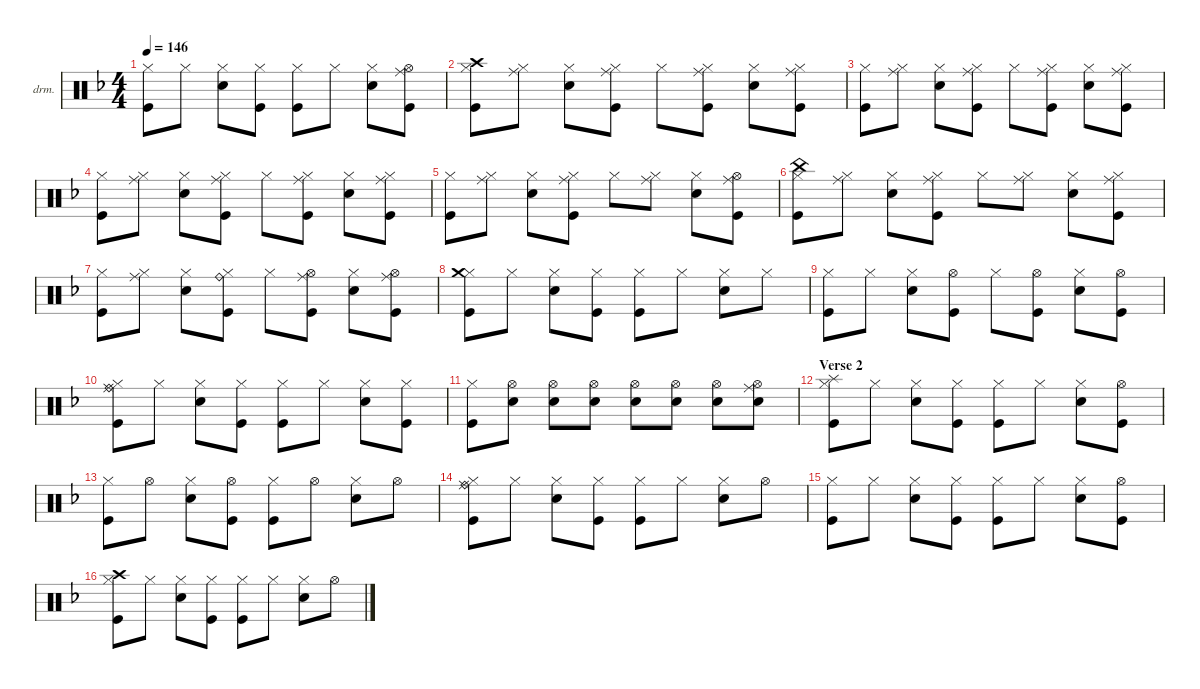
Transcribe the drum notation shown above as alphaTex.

\hideDynamics
\bracketExtendMode nobrackets
\firstSystemTrackNameOrientation horizontal
\otherSystemsTrackNameOrientation horizontal
\track ("Bobby - Drums" "drm.") {instrument percussion}
\staff {score}
\articulation defaults
\ts (4 4)
\scale
1.10621
\tempo 146
\accidentals auto
\clef neutral
\ottava regular
\simile none
\ks dminor
("Kick (hit)"{acc forcenatural} "Hi-Hat (closed)"{acc #}).8{dy fff beam Down} "Hi-Hat (closed)"{acc #}.8{dy p beam Down} ("Snare (hit) 2"{acc forcenatural} "Hi-Hat (closed)"{acc #}).8{dy fff beam Down} ("Kick (hit)"{acc forcenatural} "Hi-Hat (closed)"{acc #}).8{beam Down} ("Kick (hit)"{acc forcenatural} "Hi-Hat (closed)"{acc #}).8{beam Down} "Hi-Hat (closed)"{acc #}.8{dy mp beam Down} ("Snare (hit) 2"{acc forcenatural} "Hi-Hat (closed)"{acc #}).8{dy fff beam Down} ("Kick (hit)"{acc forcenatural} "Hi-Hat (open)"{acc #} "Ride (middle)"{acc #}).8{beam Down} |
\scale
0.938505 ("Kick (hit)"{acc forcenatural} "Hi-Hat (closed)"{acc #} "Crash high (hit)"{acc #}).8{beam Down} ("Hi-Hat (closed)"{acc #} "Ride (middle)"{acc #}).8{dy p beam Down} ("Snare (hit) 2"{acc forcenatural} "Hi-Hat (closed)"{acc #}).8{dy fff beam Down} ("Kick (hit)"{acc forcenatural} "Hi-Hat (closed)"{acc #} "Ride (middle)"{acc #}).8{beam Down} "Hi-Hat (closed)"{acc #}.8{dy f beam Down} ("Kick (hit)"{acc forcenatural} "Hi-Hat (closed)"{acc #} "Ride (middle)"{acc #}).8{dy fff beam Down} ("Snare (hit) 2"{acc forcenatural} "Hi-Hat (closed)"{acc #}).8{beam Down} ("Kick (hit)"{acc forcenatural} "Hi-Hat (closed)"{acc #} "Ride (middle)"{acc #}).8{beam Down} |
("Kick (hit)"{acc forcenatural} "Hi-Hat (closed)"{acc #}).8{beam Down} ("Hi-Hat (closed)"{acc #} "Ride (middle)"{acc #}).8{dy p beam Down} ("Snare (hit) 2"{acc forcenatural} "Hi-Hat (closed)"{acc #}).8{dy fff beam Down} ("Kick (hit)"{acc forcenatural} "Hi-Hat (closed)"{acc #} "Ride (middle)"{acc #}).8{beam Down} "Hi-Hat (closed)"{acc #}.8{dy mf beam Down} ("Kick (hit)"{acc forcenatural} "Hi-Hat (closed)"{acc #} "Ride (middle)"{acc #}).8{dy fff beam Down} ("Snare (hit) 2"{acc forcenatural} "Hi-Hat (closed)"{acc #}).8{beam Down} ("Kick (hit)"{acc forcenatural} "Hi-Hat (closed)"{acc #} "Ride (middle)"{acc #}).8{beam Down} |
("Kick (hit)"{acc forcenatural} "Hi-Hat (closed)"{acc #}).8{beam Down} ("Hi-Hat (closed)"{acc #} "Ride (middle)"{acc #}).8{dy p beam Down} ("Snare (hit) 2"{acc forcenatural} "Hi-Hat (closed)"{acc #}).8{dy fff beam Down} ("Kick (hit)"{acc forcenatural} "Hi-Hat (closed)"{acc #} "Ride (middle)"{acc #}).8{beam Down} "Hi-Hat (closed)"{acc #}.8{dy mf beam Down} ("Kick (hit)"{acc forcenatural} "Hi-Hat (closed)"{acc #} "Ride (middle)"{acc #}).8{dy fff beam Down} ("Snare (hit) 2"{acc forcenatural} "Hi-Hat (closed)"{acc #}).8{beam Down} ("Kick (hit)"{acc forcenatural} "Hi-Hat (closed)"{acc #} "Ride (middle)"{acc #}).8{beam Down} |
("Kick (hit)"{acc forcenatural} "Hi-Hat (closed)"{acc #}).8{beam Down} ("Hi-Hat (closed)"{acc #} "Ride (middle)"{acc #}).8{dy p beam Down} ("Snare (hit) 2"{acc forcenatural} "Hi-Hat (closed)"{acc #}).8{dy fff beam Down} ("Kick (hit)"{acc forcenatural} "Hi-Hat (closed)"{acc #} "Ride (middle)"{acc #}).8{beam Down} "Hi-Hat (closed)"{acc #}.8{dy mf beam Down} ("Hi-Hat (closed)"{acc #} "Ride (middle)"{acc #}).8{dy p beam Down} ("Snare (hit) 2"{acc forcenatural} "Hi-Hat (closed)"{acc #}).8{dy fff beam Down} ("Kick (hit)"{acc forcenatural} "Hi-Hat (open)"{acc #} "Ride (middle)"{acc #}).8{beam Down} |
\scale
1.22627 ("Kick (hit)"{acc forcenatural} "Hi-Hat (closed)"{acc #} "China (hit)"{acc forcenatural}).8{beam Down} ("Hi-Hat (closed)"{acc #} "Ride (middle)"{acc #}).8{dy p beam Down} ("Snare (hit) 2"{acc forcenatural} "Hi-Hat (closed)"{acc #}).8{dy fff beam Down} ("Kick (hit)"{acc forcenatural} "Hi-Hat (closed)"{acc #} "Ride (middle)"{acc #}).8{beam Down} "Hi-Hat (closed)"{acc #}.8{dy f beam Down} ("Hi-Hat (closed)"{acc #} "Ride (middle)"{acc #}).8{dy p beam Down} ("Snare (hit) 2"{acc forcenatural} "Hi-Hat (closed)"{acc #}).8{dy fff beam Down} ("Kick (hit)"{acc forcenatural} "Hi-Hat (closed)"{acc #} "Ride (middle)"{acc #}).8{beam Down} |
\scale
0.948995 ("Kick (hit)"{acc forcenatural} "Hi-Hat (closed)"{acc #}).8{beam Down} ("Hi-Hat (closed)"{acc #} "Ride (middle)"{acc #}).8{dy p beam Down} ("Snare (hit) 2"{acc forcenatural} "Hi-Hat (closed)"{acc #}).8{dy fff beam Down} ("Kick (hit)"{acc forcenatural} "Hi-Hat (closed)"{acc #} "Ride (bell)"{acc forcenatural}).8{beam Down} "Hi-Hat (closed)"{acc #}.8{dy mf beam Down} ("Kick (hit)"{acc forcenatural} "Hi-Hat (open)"{acc #} "Ride (middle)"{acc #}).8{dy fff beam Down} ("Snare (hit) 2"{acc forcenatural} "Hi-Hat (closed)"{acc #}).8{beam Down} ("Kick (hit)"{acc forcenatural} "Hi-Hat (open)"{acc #} "Ride (middle)"{acc #}).8{beam Down} |
\scale
0.824739 ("Kick (hit)"{acc forcenatural} "Hi-Hat (closed)"{acc #} "Crash medium (hit)"{acc forcenatural}).8{beam Down} "Hi-Hat (closed)"{acc #}.8{dy pp beam Down} ("Snare (hit) 2"{acc forcenatural} "Hi-Hat (closed)"{acc #}).8{dy fff beam Down} ("Kick (hit)"{acc forcenatural} "Hi-Hat (closed)"{acc #}).8{beam Down} ("Kick (hit)"{acc forcenatural} "Hi-Hat (closed)"{acc #}).8{beam Down} "Hi-Hat (closed)"{acc #}.8{dy mp beam Down} ("Snare (hit) 2"{acc forcenatural} "Hi-Hat (closed)"{acc #}).8{dy fff beam Down} "Hi-Hat (closed)"{acc #}.8{dy mp beam Down} |
("Kick (hit)"{acc forcenatural} "Hi-Hat (closed)"{acc #}).8{dy fff beam Down} "Hi-Hat (closed)"{acc #}.8{dy mf beam Down} ("Snare (hit) 2"{acc forcenatural} "Hi-Hat (closed)"{acc #}).8{dy fff beam Down} ("Kick (hit)"{acc forcenatural} "Hi-Hat (open)"{acc #}).8{beam Down} "Hi-Hat (closed)"{acc #}.8{dy mp beam Down} ("Kick (hit)"{acc forcenatural} "Hi-Hat (open)"{acc #}).8{dy fff beam Down} ("Snare (hit) 2"{acc forcenatural} "Hi-Hat (closed)"{acc #}).8{beam Down} ("Kick (hit)"{acc forcenatural} "Hi-Hat (open)"{acc #}).8{beam Down} |
("Kick (hit)"{acc forcenatural} "Hi-Hat (closed)"{acc #} "Ride (middle)"{acc #} "Ride (bell)"{acc forcenatural}).8{beam Down} "Hi-Hat (closed)"{acc #}.8{dy mp beam Down} ("Snare (hit) 2"{acc forcenatural} "Hi-Hat (closed)"{acc #}).8{dy fff beam Down} ("Kick (hit)"{acc forcenatural} "Hi-Hat (closed)"{acc #}).8{beam Down} ("Kick (hit)"{acc forcenatural} "Hi-Hat (closed)"{acc #}).8{beam Down} "Hi-Hat (closed)"{acc #}.8{dy p beam Down} ("Snare (hit) 2"{acc forcenatural} "Hi-Hat (closed)"{acc #}).8{dy fff beam Down} ("Kick (hit)"{acc forcenatural} "Hi-Hat (closed)"{acc #}).8{beam Down} |
("Kick (hit)"{acc forcenatural} "Hi-Hat (closed)"{acc #}).8{beam Down} ("Snare (hit) 2"{acc forcenatural} "Hi-Hat (open)"{acc #}).8{dy f beam Down} ("Snare (hit) 2"{acc forcenatural} "Hi-Hat (open)"{acc #}).8{beam Down} ("Snare (hit) 2"{acc forcenatural} "Hi-Hat (open)"{acc #}).8{dy ff beam Down} ("Snare (hit) 2"{acc forcenatural} "Hi-Hat (open)"{acc #}).8{dy fff beam Down} ("Snare (hit) 2"{acc forcenatural} "Hi-Hat (open)"{acc #}).8{beam Down} ("Snare (hit) 2"{acc forcenatural} "Hi-Hat (open)"{acc #}).8{beam Down} ("Snare (hit) 2"{acc forcenatural} "Hi-Hat (open)"{acc #} "Ride (middle)"{acc #}).8{beam Down} |
\section ("" "Verse 2")
\scale
1.19196 ("Kick (hit)"{acc forcenatural} "Hi-Hat (closed)"{acc #} "Splash (hit)"{acc forcenatural}).8{beam Down} "Hi-Hat (closed)"{acc #}.8{dy p beam Down} ("Snare (hit) 2"{acc forcenatural} "Hi-Hat (closed)"{acc #}).8{dy fff beam Down} ("Kick (hit)"{acc forcenatural} "Hi-Hat (closed)"{acc #}).8{beam Down} ("Kick (hit)"{acc forcenatural} "Hi-Hat (closed)"{acc #}).8{beam Down} "Hi-Hat (closed)"{acc #}.8{dy p beam Down} ("Snare (hit) 2"{acc forcenatural} "Hi-Hat (closed)"{acc #}).8{dy fff beam Down} ("Kick (hit)"{acc forcenatural} "Hi-Hat (open)"{acc #}).8{beam Down} |
\scale
0.86031 ("Kick (hit)"{acc forcenatural} "Hi-Hat (closed)"{acc #}).8{beam Down} "Hi-Hat (open)"{acc #}.8{dy p beam Down} ("Snare (hit) 2"{acc forcenatural} "Hi-Hat (closed)"{acc #}).8{dy fff beam Down} ("Kick (hit)"{acc forcenatural} "Hi-Hat (open)"{acc #}).8{beam Down} ("Kick (hit)"{acc forcenatural} "Hi-Hat (closed)"{acc #}).8{beam Down} "Hi-Hat (open)"{acc #}.8{dy mp beam Down} ("Snare (hit) 2"{acc forcenatural} "Hi-Hat (closed)"{acc #}).8{dy fff beam Down} "Hi-Hat (open)"{acc #}.8{dy mp beam Down} |
\scale
0.947732 ("Kick (hit)"{acc forcenatural} "Hi-Hat (closed)"{acc #} "Ride (middle)"{acc #} "Ride (bell)"{acc forcenatural}).8{dy fff beam Down} "Hi-Hat (closed)"{acc #}.8{dy mf beam Down} ("Snare (hit) 2"{acc forcenatural} "Hi-Hat (closed)"{acc #}).8{dy fff beam Down} ("Kick (hit)"{acc forcenatural} "Hi-Hat (closed)"{acc #}).8{beam Down} ("Kick (hit)"{acc forcenatural} "Hi-Hat (closed)"{acc #}).8{beam Down} "Hi-Hat (closed)"{acc #}.8{dy p beam Down} ("Snare (hit) 2"{acc forcenatural} "Hi-Hat (closed)"{acc #}).8{dy fff beam Down} "Hi-Hat (open)"{acc #}.8{dy mp beam Down} |
\scale
0.642144 ("Kick (hit)"{acc forcenatural} "Hi-Hat (closed)"{acc #}).8{dy fff beam Down} "Hi-Hat (closed)"{acc #}.8{dy p beam Down} ("Snare (hit) 2"{acc forcenatural} "Hi-Hat (closed)"{acc #}).8{dy fff beam Down} ("Kick (hit)"{acc forcenatural} "Hi-Hat (closed)"{acc #}).8{beam Down} ("Kick (hit)"{acc forcenatural} "Hi-Hat (closed)"{acc #}).8{beam Down} "Hi-Hat (closed)"{acc #}.8{dy p beam Down} ("Snare (hit) 2"{acc forcenatural} "Hi-Hat (closed)"{acc #}).8{dy fff beam Down} ("Kick (hit)"{acc forcenatural} "Hi-Hat (open)"{acc #}).8{beam Down} |
\scale
1.08059 ("Kick (hit)"{acc forcenatural} "Hi-Hat (closed)"{acc #} "Crash high (hit)"{acc #}).8{beam Down} "Hi-Hat (closed)"{acc #}.8{dy p beam Down} ("Snare (hit) 2"{acc forcenatural} "Hi-Hat (closed)"{acc #}).8{dy fff beam Down} ("Kick (hit)"{acc forcenatural} "Hi-Hat (closed)"{acc #}).8{beam Down} ("Kick (hit)"{acc forcenatural} "Hi-Hat (closed)"{acc #}).8{beam Down} "Hi-Hat (closed)"{acc #}.8{dy p beam Down} ("Snare (hit) 2"{acc forcenatural} "Hi-Hat (closed)"{acc #}).8{dy fff beam Down} "Hi-Hat (open)"{acc #}.8{dy mf beam Down}
